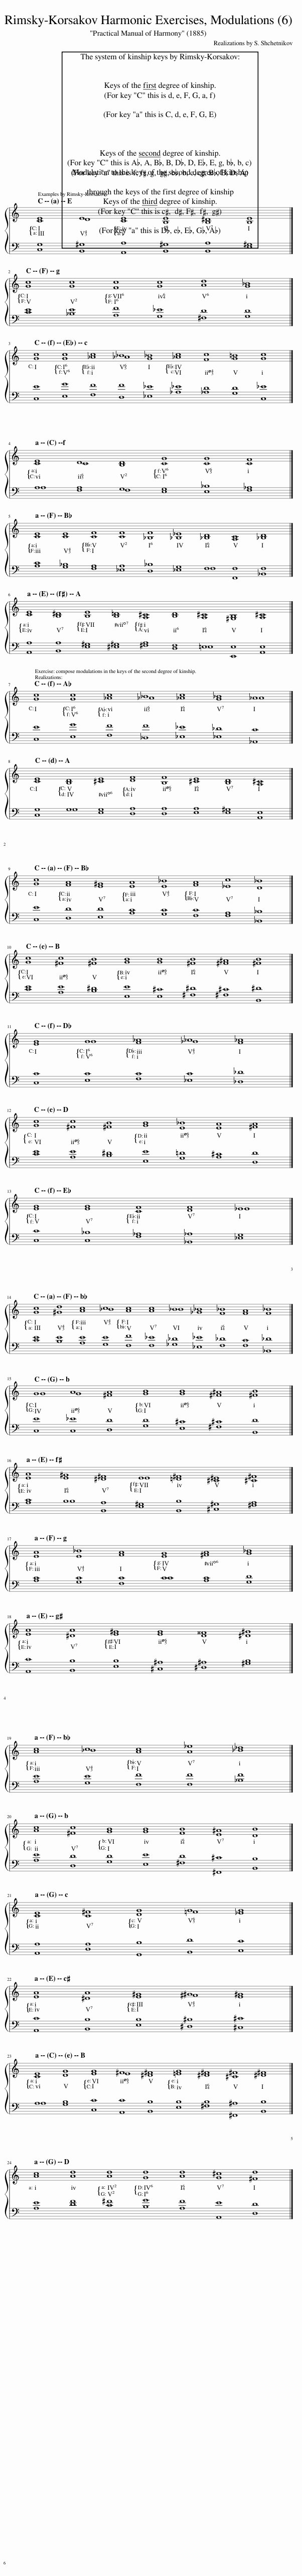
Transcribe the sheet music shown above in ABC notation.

X:1
%%score { ( 1 2 ) | ( 3 4 ) }
L:1/8
Q:1/2=120
M:6/1
I:linebreak $
K:C
V:1 treble
V:2 treble
V:3 bass
V:4 bass
V:1
 E8 E8 E8 E8 ^D8 E8 |]$ c8 c8 c8 c8 d8 _B8 |]$[M:9/1] c8 c8 c8 _B8 _B8 c8 c8 =B8 c8 |]$[M:6/1] E8 D8 D8 G8 G8 F8 |]$[M:9/1] E8 E8 F8 F8 F8 _E8 D8 C8 D8 |]$ %5
 E8 ^D8 E8 =D8 ^C8 D8 ^C8 B,8 ^C8 |]$[M:7/1] c8 c8 c8 _B8 c8 _B8 _A8 |]$[M:8/1] E8 D8 E8 F8 F8 E8 D8 ^C8 |]$[M:8/1] c8 A8 ^G8 A8 _B8 A8 c8 _B8 |]$ c8 c8 B8 B8 B8 B8 ^A8 B8 |]$ %10
[M:5/1] G8 G8 _A8 _A8 _A8 |]$[M:7/1] c8 c8 B8 B8 _B8 A8 A8 |]$[M:5/1] G8 G8 F8 F8 _E8 |]$[M:11/1] c8 d8 c8 c8 c8 c8 _B8 _B8 _B8 A8 _B8 |]$[M:7/1] G8 A8 A8 B8 B8 ^A8 B8 |]$ %15
 A8 ^G8 ^F8 E8 ^F8 ^E8 ^F8 |]$[M:6/1] A8 _B8 A8 G8 A8 _B8 |]$ A8 A8 ^G8 G8 ^^F8 ^G8 |]$[M:5/1] c8 c8 c8 _e8 _d8 |]$[M:7/1] c8 c8 B8 B8 B8 ^A8 B8 |]$ %20
[M:5/1] E8 ^F8 G8 G8 G8 |]$[M:5/1] A8 A8 ^G8 ^G8 ^G8 |]$[M:9/1] E8 G8 G8 ^F8 ^F8 G8 ^F8 ^F8 ^F8 |]$[M:7/1] c8 d8 d8 d8 d8 ^c8 d8 |] %24
V:2
 C8 D8 C8 B,8 B,8 B,8 |]$ G8 G8 F8 G8 A8 G8 |]$[M:9/1] G8 G8 _A8 _A8 G8 _A8 F8 G8 G8 |]$[M:6/1] C8 C8 B,8 C8 C8 C8 |]$[M:9/1] C8 C8 C8 C8 _B,8 _B,8 _B,8 A,8 _B,8 |]$ %5
 C8 B,8 B,8 B,8 A,8 B,8 A,8 ^G,8 A,8 |]$[M:7/1] G8 G8 _A8 _A8 _A8 G8 _A8 |]$[M:8/1] C8 B,8 ^C8 D8 B,8 ^C8 B,8 A,8 |]$[M:8/1] G8 F8 E8 E8 E8 F8 _E8 D8 |]$ G8 ^F8 ^F8 G8 G8 ^F8 ^F8 ^F8 |]$ %10
[M:5/1] E8 G8 F8 _G8 F8 |]$[M:7/1] G8 ^F8 ^F8 G8 E8 E8 ^F8 |]$[M:5/1] E8 E8 C8 D8 _E8 |]$[M:11/1] G8 ^G8 A8 _B8 A8 A8 B8 _G8 F8 F8 F8 |]$[M:7/1] G8 G8 ^F8 G8 G8 ^F8 ^F8 |]$ %15
 E8 E8 ^D8 E8 =D8 ^C8 ^C8 |]$[M:6/1] E8 E8 F8 E8 ^F8 G8 |]$ E8 ^D8 E8 E8 D8 ^D8 |]$[M:5/1] A8 _B8 A8 A8 _B8 |]$[M:7/1] A8 ^F8 G8 G8 F8 E8 D8 |]$ %20
[M:5/1] C8 C8 D8 =F8 _E8 |]$[M:5/1] E8 ^D8 E8 ^F8 E8 |]$[M:9/1] C8 D8 E8 E8 ^D8 =E8 ^D8 ^C8 ^D8 |]$[M:7/1] A8 A8 A8 G8 A8 G8 ^F8 |] %24
V:3
 G,8 ^G,8 A,8 ^G,8 A,8 ^G,8 |]$ E8 E8 F8 _E8 D8 D8 |]$[M:9/1] E8 G8 F8 F8 _E8 _E8 D8 D8 _E8 |]$[M:6/1] A,8 A,8 G,8 G,8 _B,8 _A,8 |]$[M:9/1] C8 _B,8 A,8 A,8 _B,8 G,8 F,8 F,8 F,8 |]$ %5
 A,8 A,8 ^G,8 ^G,8 A,8 ^F,8 =E,8 E,8 E,8 |]$[M:7/1] E8 G8 F8 F8 _E8 _D8 C8 |]$[M:8/1] G,8 G,8 G,8 A,8 A,8 A,8 ^G,8 E,8 |]$[M:8/1] E8 D8 D8 C8 C8 C8 A,8 _B,8 |]$ E8 E8 ^D8 E8 ^C8 ^D8 ^C8 ^D8 |]$ %10
[M:5/1] C8 C8 C8 C8 _D8 |]$[M:7/1] E8 E8 ^D8 E8 =D8 ^C8 D8 |]$[M:5/1] C8 _B,8 _A,8 _A,8 G,8 |]$[M:11/1] E8 E8 E8 E8 F8 _E8 _D8 _E8 _D8 C8 _D8 |]$[M:7/1] E8 _E8 D8 D8 ^C8 ^C8 D8 |]$ %15
 C8 B,8 A,8 ^G,8 B,8 ^G,8 A,8 |]$[M:6/1] C8 C8 C8 C8 C8 D8 |]$ C8 B,8 B,8 ^A,8 ^A,8 B,8 |]$[M:5/1] E8 E8 F8 F8 F8 |]$[M:7/1] E8 D8 D8 E8 D8 ^C8 B,8 |]$ %20
[M:5/1] A,8 A,8 B,8 D8 C8 |]$[M:5/1] C8 B,8 B,8 ^B,8 ^C8 |]$[M:9/1] A,8 B,8 C8 C8 B,8 B,8 B,8 ^A,8 B,8 |]$[M:7/1] E8 F8 ^F8 G8 F8 E8 D8 |] %24
V:4
 C,8 B,,8 A,,8 B,,8 B,,8 E,8 |]$ C8 _B,8 A,8 G,8 ^F,8 G,8 |]$[M:9/1] C,8 E,8 F,8 D,8 _E,8 _A,8 _A,8 G,8 C,8 |]$[M:6/1] A,8 F,8 F,8 E,8 E,8 F,8 |]$[M:9/1] A,8 G,8 F,8 _E,8 D,8 _E,8 F,8 F,,8 _B,,8 |]$ %5
 A,,8 B,,8 E,8 ^E,8 ^F,8 D,8 =E,8 E,,8 A,,8 |]$[M:7/1] C,8 E,8 F,8 _D,8 _E,8 _E,8 _A,,8 |]$[M:8/1] C,8 G,8 E,8 D,8 D,8 E,8 E,8 A,,8 |]$[M:8/1] C,8 D,8 E,8 A,8 G,8 F,8 F,8 _B,,8 |]$ C8 A,8 B,8 E,8 E,8 ^F,8 ^F,8 B,,8 |]$ %10
[M:5/1] C,8 E,8 F,8 _E,8 _D,8 |]$[M:7/1] C8 A,8 B,8 E,8 G,8 A,8 D,8 |]$[M:5/1] C,8 C,8 F,8 _B,,8 _E,8 |]$[M:11/1] C8 B,8 A,8 G,8 F,8 F,8 _G,8 _E,8 F,8 F,8 _B,,8 |]$[M:7/1] C,8 C,8 D,8 G,8 E,8 ^F,8 B,,8 |]$ %15
 A,8 B,8 B,,8 E,8 B,,8 ^C,8 ^F,8 |]$[M:6/1] A,8 G,8 F,8 C8 A,8 G,8 |]$ A,,8 B,,8 E,8 ^C,8 ^D,8 ^G,8 |]$[M:5/1] A,8 G,8 F,8 F,8 _B,8 |]$[M:7/1] A,8 D,8 G,8 E,8 ^F,8 ^F,,8 B,,8 |]$ %20
[M:5/1] A,,8 D,8 G,,8 B,,8 C,8 |]$[M:5/1] A,,8 B,,8 E,8 ^D,8 ^C,8 |]$[M:9/1] A,8 G,8 C,8 A,,8 B,,8 E,8 ^F,8 ^F,,8 B,,8 |]$[M:7/1] A,8 D8 C8 B,8 A,8 A,,8 D,8 |] %24
